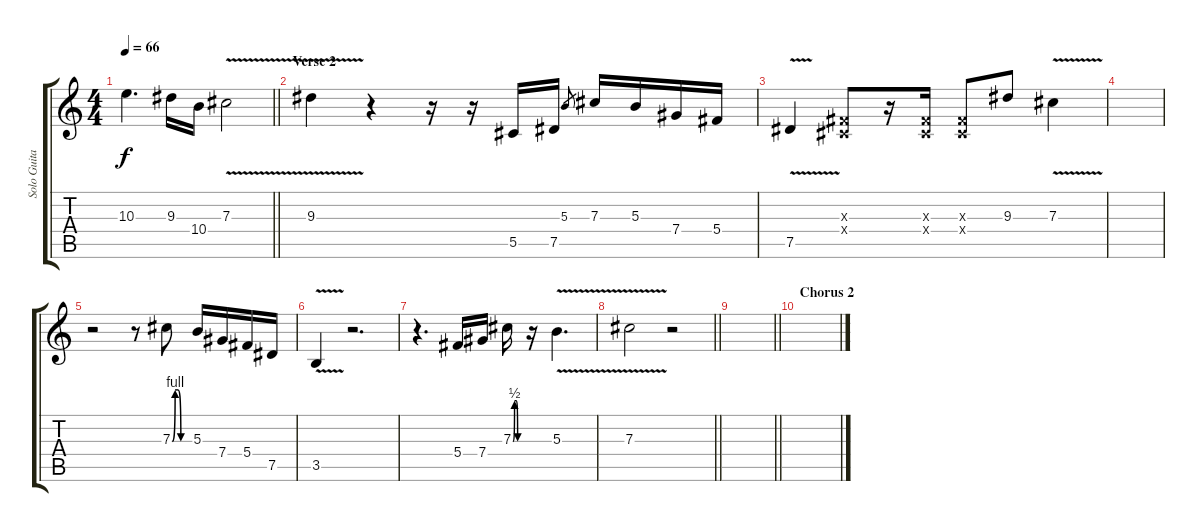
\track ("Solo Guitar" "Solo Guita") {instrument distortionguitar}
\staff {score tabs}
\tuning (Eb4 Bb3 Gb3 Db3 Ab2 Eb2) {hide}
\ts (4 4)
\tempo 66
\clef g2
\barLineRight lightlight
\ks c
10.3{t}.4{d dy f} 9.3.16 10.4.16 7.3{v}.2 |
\section ("" "Verse 2")
9.3{v}.4{volume 14} r.4 r.16 r.16 5.5.16 7.5.16 5.3.8{gr} 7.3.16 5.3.16 7.4.16 5.4.16 |
7.5{v}.4 (0.3{x} 0.4{x}).8 r.16 (0.3{x} 0.4{x}).16 (0.3{x} 0.4{x}).8 9.3.8 7.3{v}.4 |
|
r.2 r.8 7.3{be (custom 0 0 10 4 20 4 30 0 60 0)}.8 5.3.16 7.4.16 5.4.16 7.5.16 |
3.5{v}.4 r.2{d} |
r.4{d} 5.4.16 7.4.16 7.3{be (custom 0 0 10 2 20 2 30 0 60 0)}.16 r.16 5.3{v}.4{d} |
\barLineRight lightlight
7.3{v}.2 r.2 |
\barLineRight lightlight
|
\section ("" "Chorus 2")
